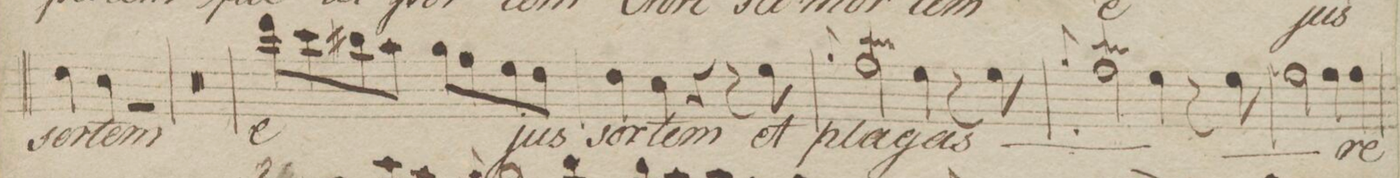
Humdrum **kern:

**kern	**text
*I"Alt.	*
*clefC3	*
*k[f#]	*
*met(c)	*
*M4/4	*
4d\	sor-
4c\	-tem
2r	.
=109	=109
0r	.
=110	=110
=111	=111
8ee\L	e-
8dd\	.
8cc#X\	.
8b\J	.
8a\L	.
8g\	.
8f#\	-jus
8e\J	.
=112	=112
4e\	sor-
4d\	-tem
4r	.
8r	.
8f#\	et
=113	=113
8qqa/	.
2gT\	pla-
4f#\	-gas
8r	.
*	*ij
8f#\	et
=114	=114
8qqa/	.
2gT\	pla-
4f#\	-gas
8r	.
8f#\	et
=115	=115
2g\	pla-
4g\	-gas
*	*Xij
4g\	re-
=116	=116
*-	*-
